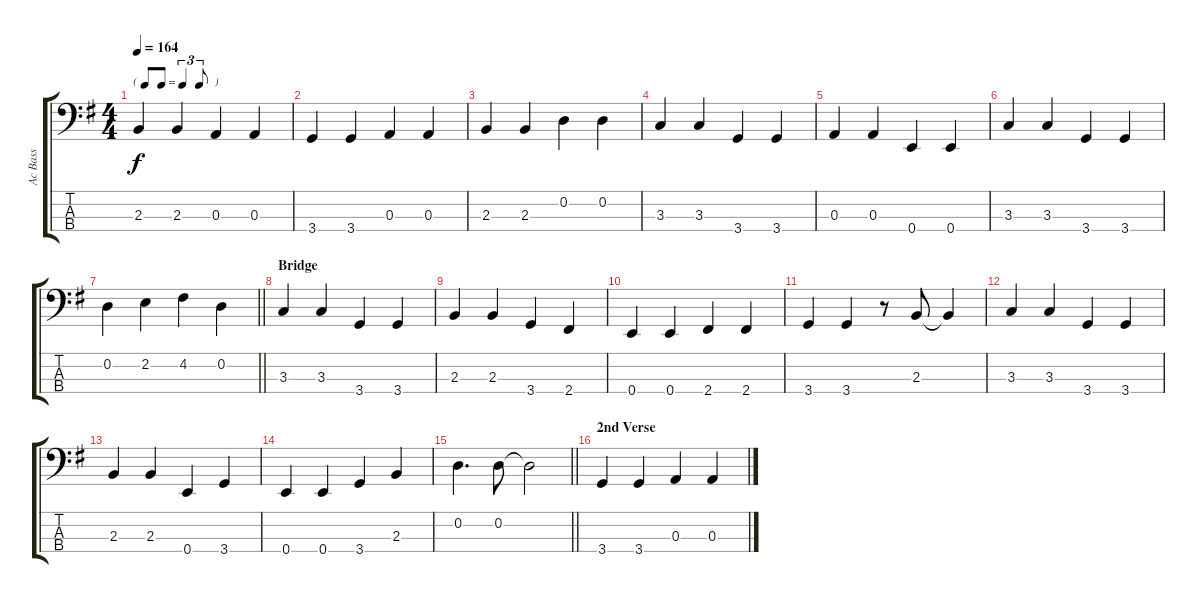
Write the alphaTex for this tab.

\track ("Ac Bass" "Ac Bass") {instrument acousticbass}
\staff {score tabs}
\tuning (G2 D2 A1 E1) {hide}
\ts (4 4)
\tf triplet8th
\tempo 164
\clef f4
\ks g
2.3.4{dy f} 2.3.4 0.3.4 0.3.4 |
3.4.4 3.4.4 0.3.4 0.3.4 |
2.3.4 2.3.4 0.2.4 0.2.4 |
3.3.4 3.3.4 3.4.4 3.4.4 |
0.3.4 0.3.4 0.4.4 0.4.4 |
3.3.4 3.3.4 3.4.4 3.4.4 |
\barLineRight lightlight
0.2.4 2.2.4 4.2.4 0.2.4 |
\section ("" "Bridge")
3.3.4 3.3.4 3.4.4 3.4.4 |
2.3.4 2.3.4 3.4.4 2.4.4 |
0.4.4 0.4.4 2.4.4 2.4.4 |
3.4.4 3.4.4 r.8 2.3.8 2.3{t}.4 |
3.3.4 3.3.4 3.4.4 3.4.4 |
2.3.4 2.3.4 0.4.4 3.4.4 |
0.4.4 0.4.4 3.4.4 2.3.4 |
\barLineRight lightlight
0.2.4{d} 0.2.8 0.2{t}.2 |
\section ("" "2nd Verse")
3.4.4 3.4.4 0.3.4 0.3.4
